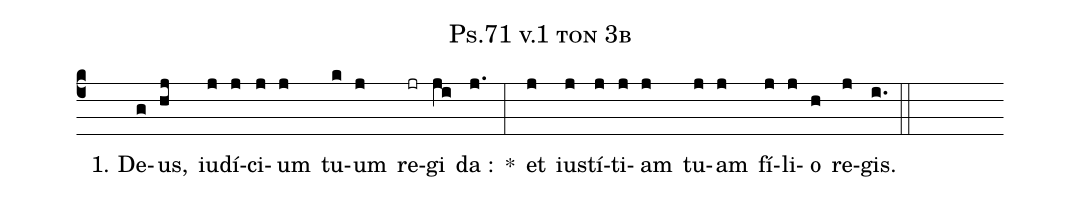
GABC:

name:Ps.71 v.1 ton 3b;
%%
(c4) ()
1. De(g)us,(hj) iu(j)dí(j)ci(j)um(j) tu(k)um(j) re(jr)gi(ji) da :(j.) *(:)
et(j) iu(j)stí(j)ti(j)am(j) tu(j)am(j) fí(j)li(j)o(h) re(j)gis.(i.) (::)
